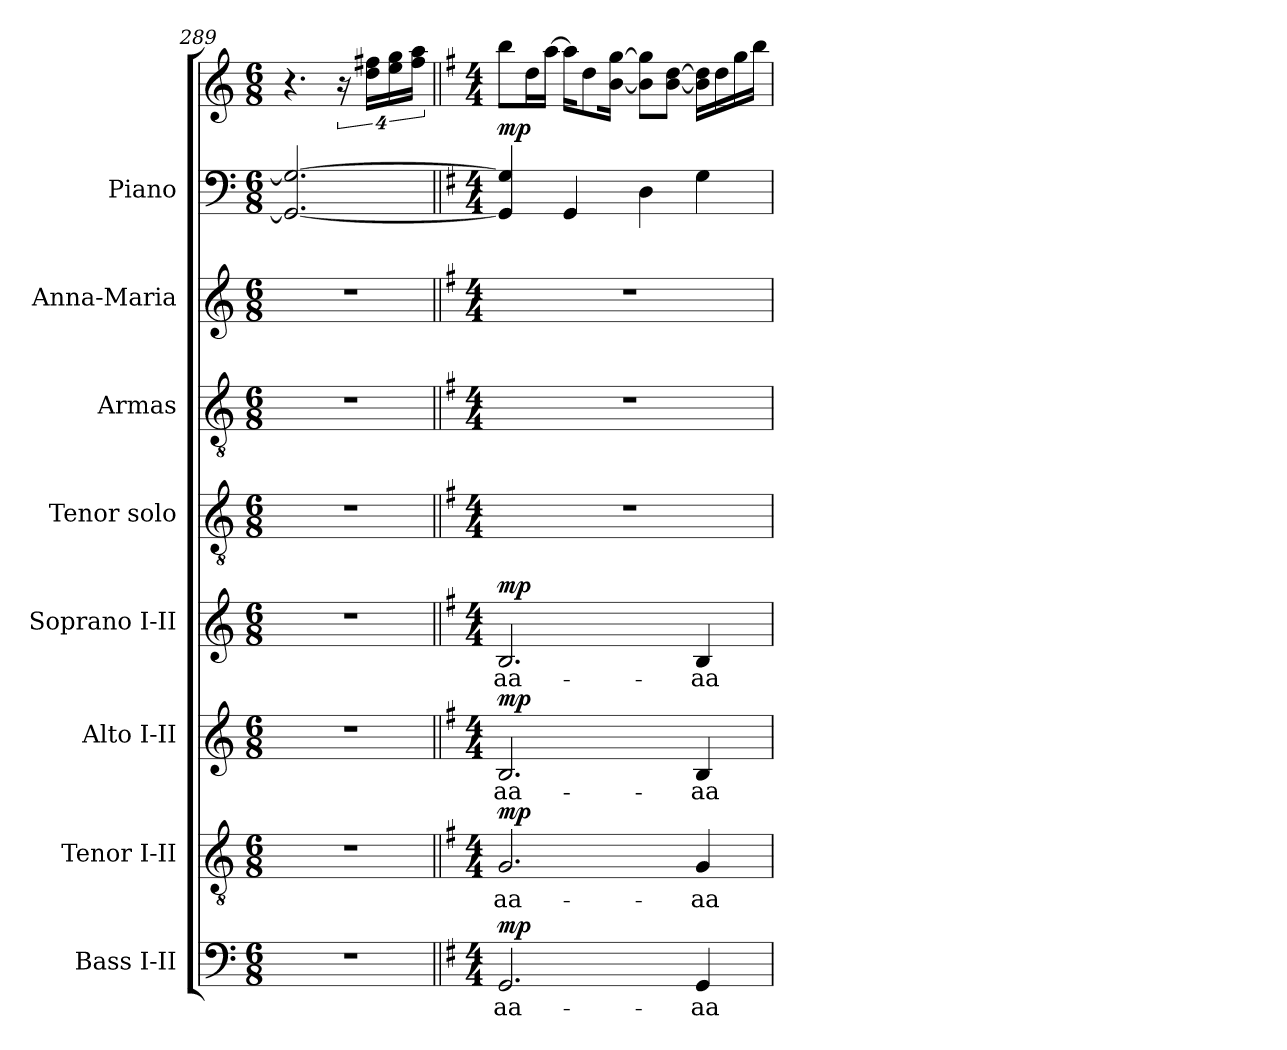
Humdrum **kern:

**kern	**text	**dynam	**kern	**text	**dynam	**kern	**text	**dynam	**kern	**text	**dynam	**kern	**kern	**kern	**kern	**kern	**dynam
*part8	*part8	*part8	*part7	*part7	*part7	*part6	*part6	*part6	*part5	*part5	*part5	*part4	*part3	*part2	*part1	*part1	*part1
*staff9	*staff9	*staff9	*staff8	*staff8	*staff8	*staff7	*staff7	*staff7	*staff6	*staff6	*staff6	*staff5	*staff4	*staff3	*staff2	*staff1	*staff1/2
*I"Bass I-II	*	*	*I"Tenor I-II	*	*	*I"Alto I-II	*	*	*I"Soprano I-II	*	*	*I"Tenor solo	*I"Armas	*I"Anna-Maria	*I"Piano	*	*
*I'B.	*	*	*I'T.	*	*	*I'A.	*	*	*I'S.	*	*	*I'T. Solo	*I'Armas	*I'A-M	*I'Pno.	*	*
*clefF4	*	*	*clefGv2	*	*	*clefG2	*	*	*clefG2	*	*	*clefGv2	*clefGv2	*clefG2	*clefF4	*clefG2	*
*	*	*	*ITrd7c12	*	*	*	*	*	*	*	*	*ITrd7c12	*ITrd7c12	*	*	*	*
*k[]	*	*	*k[]	*	*	*k[]	*	*	*k[]	*	*	*k[]	*k[]	*k[]	*k[]	*k[]	*
*C:	*	*	*C:	*	*	*C:	*	*	*C:	*	*	*C:	*C:	*C:	*C:	*C:	*
*M6/8	*	*	*M6/8	*	*	*M6/8	*	*	*M6/8	*	*	*M6/8	*M6/8	*M6/8	*M6/8	*M6/8	*
=289	=289	=289	=289	=289	=289	=289	=289	=289	=289	=289	=289	=289	=289	=289	=289	=289	=289
!LO:N:vis=1	!	!	!LO:N:vis=1	!	!	!LO:N:vis=1	!	!	!LO:N:vis=1	!	!	!LO:N:vis=1	!LO:N:vis=1	!LO:N:vis=1	!	!	!
2.r	.	.	2.r	.	.	2.r	.	.	2.r	.	.	2.r	2.r	2.r	2.GGi/_< 2.Gi_>	4.r	.
.	.	.	.	.	.	.	.	.	.	.	.	.	.	.	.	32%3r	.
.	.	.	.	.	.	.	.	.	.	.	.	.	.	.	.	32%3ddi\ 32%3ff#XiLL	.
.	.	.	.	.	.	.	.	.	.	.	.	.	.	.	.	32%3eei\ 32%3ggi	.
.	.	.	.	.	.	.	.	.	.	.	.	.	.	.	.	32%3ff#i\ 32%3aaiJJ	.
=290||	=290||	=290||	=290||	=290||	=290||	=290||	=290||	=290||	=290||	=290||	=290||	=290||	=290||	=290||	=290||	=290||	=290||
*k[f#]	*	*	*k[f#]	*	*	*k[f#]	*	*	*k[f#]	*	*	*k[f#]	*k[f#]	*k[f#]	*k[f#]	*k[f#]	*
*G:	*	*	*G:	*	*	*G:	*	*	*G:	*	*	*G:	*G:	*G:	*G:	*G:	*
*M4/4	*	*	*M4/4	*	*	*M4/4	*	*	*M4/4	*	*	*M4/4	*M4/4	*M4/4	*M4/4	*M4/4	*
!	!LO:LY:b:color=#000000	!	!	!	!	!	!	!	!	!	!	!	!	!	!	!	!
!	!	!	!	!LO:LY:b:color=#000000	!	!	!	!	!	!	!	!	!	!	!	!	!
!	!	!	!	!	!	!	!LO:LY:b:color=#000000	!	!	!	!	!	!	!	!	!	!
*	*	*	*	*	*	*	*	*	*	*	*	*	*	*	*	*MM70	*
!	!	!	!	!	!	!	!	!	!	!LO:LY:b:color=#000000	!	!	!	!	!	!	!
2.GGi/	aa-	mp	2.GGi/	aa-	mp	2.Bi/	aa-	mp	2.Bi/	aa-	mp	1r	1r	1r	4GGi/] 4Gi]	8bbi\L	mp
.	.	.	.	.	.	.	.	.	.	.	.	.	.	.	.	16ddi\L	.
.	.	.	.	.	.	.	.	.	.	.	.	.	.	.	.	[>16aai\JJ	.
.	.	.	.	.	.	.	.	.	.	.	.	.	.	.	4GGi/	16aai\KL]	.
.	.	.	.	.	.	.	.	.	.	.	.	.	.	.	.	8ddi\	.
.	.	.	.	.	.	.	.	.	.	.	.	.	.	.	.	[<16bi\ [>16ggiJk	.
.	.	.	.	.	.	.	.	.	.	.	.	.	.	.	4Di\	8bi\] 8ggi]L	.
.	.	.	.	.	.	.	.	.	.	.	.	.	.	.	.	[<8bi\ [>8ddiJ	.
!	!LO:LY:b:color=#000000	!	!	!	!	!	!	!	!	!	!	!	!	!	!	!	!
!	!	!	!	!LO:LY:b:color=#000000	!	!	!	!	!	!	!	!	!	!	!	!	!
!	!	!	!	!	!	!	!LO:LY:b:color=#000000	!	!	!	!	!	!	!	!	!	!
!	!	!	!	!	!	!	!	!	!	!LO:LY:b:color=#000000	!	!	!	!	!	!	!
4GGi/	-aa-	.	4GGi/	-aa-	.	4Bi/	-aa-	.	4Bi/	-aa-	.	.	.	.	4Gi\	16bi\] 16ddi]LL	.
.	.	.	.	.	.	.	.	.	.	.	.	.	.	.	.	16ddi\	.
.	.	.	.	.	.	.	.	.	.	.	.	.	.	.	.	16ggi\	.
.	.	.	.	.	.	.	.	.	.	.	.	.	.	.	.	16bbi\JJ	.
=	=	=	=	=	=	=	=	=	=	=	=	=	=	=	=	=	=
*-	*-	*-	*-	*-	*-	*-	*-	*-	*-	*-	*-	*-	*-	*-	*-	*-	*-
